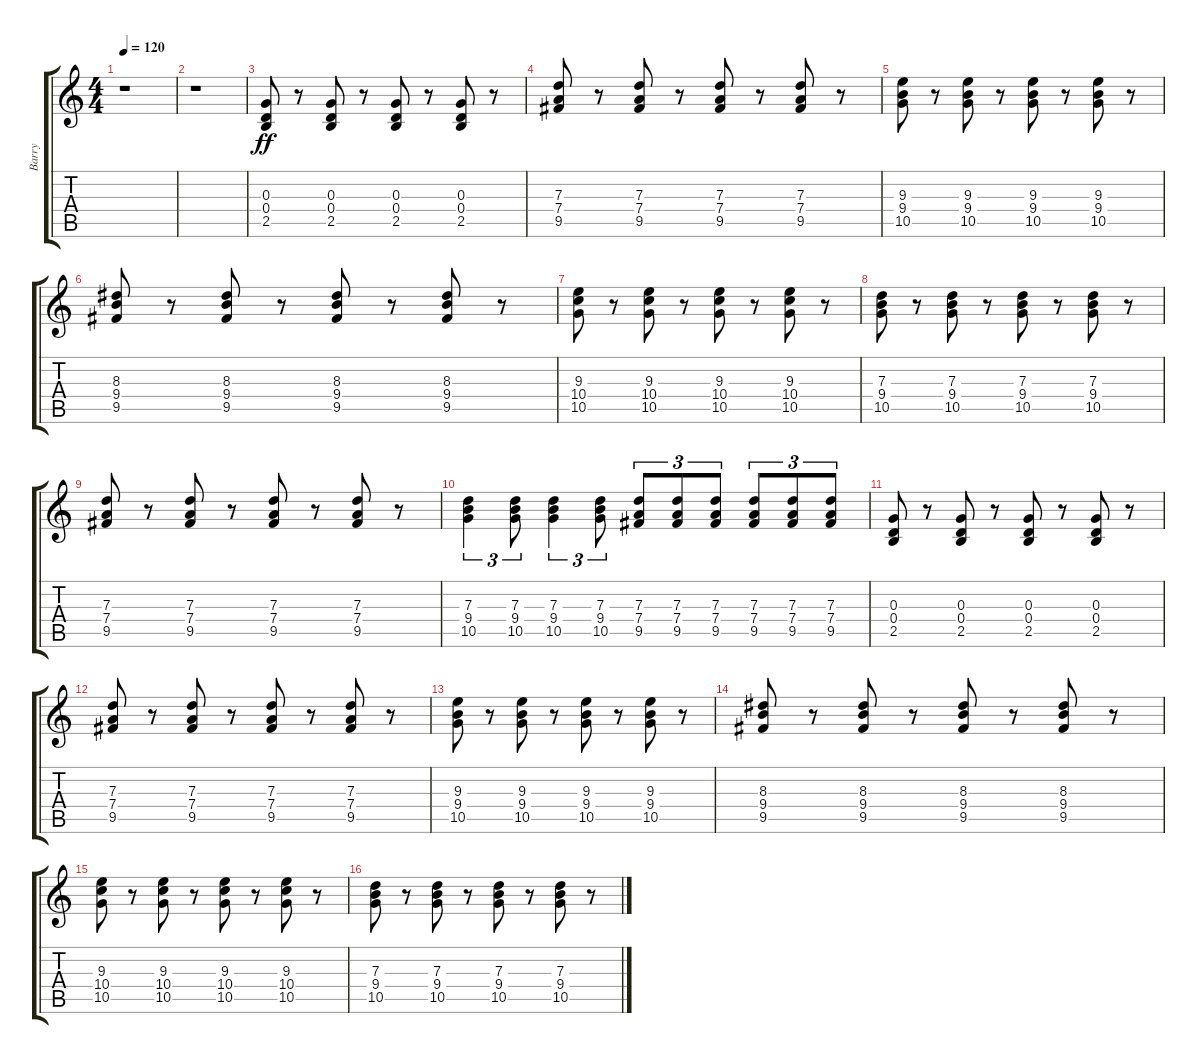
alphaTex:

\track ("Barry" "Barry") {instrument overdrivenguitar}
\staff {score tabs}
\tuning (E4 B3 G3 D3 A2 E2) {hide}
\ts (4 4)
\tempo 120
\clef g2
\ks c
r.1{dy ff} |
r.1 |
(0.3 0.4 2.5).8 r.8 (0.3 0.4 2.5).8 r.8 (0.3 0.4 2.5).8 r.8 (0.3 0.4 2.5).8 r.8 |
(7.3 7.4 9.5).8 r.8 (7.3 7.4 9.5).8 r.8 (7.3 7.4 9.5).8 r.8 (7.3 7.4 9.5).8 r.8 |
(9.3 9.4 10.5).8 r.8 (9.3 9.4 10.5).8 r.8 (9.3 9.4 10.5).8 r.8 (9.3 9.4 10.5).8 r.8 |
(8.3 9.4 9.5).8 r.8 (8.3 9.4 9.5).8 r.8 (8.3 9.4 9.5).8 r.8 (8.3 9.4 9.5).8 r.8 |
(9.3 10.4 10.5).8 r.8 (9.3 10.4 10.5).8 r.8 (9.3 10.4 10.5).8 r.8 (9.3 10.4 10.5).8 r.8 |
(7.3 9.4 10.5).8 r.8 (7.3 9.4 10.5).8 r.8 (7.3 9.4 10.5).8 r.8 (7.3 9.4 10.5).8 r.8 |
(7.3 7.4 9.5).8 r.8 (7.3 7.4 9.5).8 r.8 (7.3 7.4 9.5).8 r.8 (7.3 7.4 9.5).8 r.8 |
(7.3 9.4 10.5).4{tu (3 2)} (7.3 9.4 10.5).8{tu (3 2)} (7.3 9.4 10.5).4{tu (3 2)} (7.3 9.4 10.5).8{tu (3 2)} (7.3 7.4 9.5).8{tu (3 2)} (7.3 7.4 9.5).8{tu (3 2)} (7.3 7.4 9.5).8{tu (3 2)} (7.3 7.4 9.5).8{tu (3 2)} (7.3 7.4 9.5).8{tu (3 2)} (7.3 7.4 9.5).8{tu (3 2)} |
(0.3 0.4 2.5).8 r.8 (0.3 0.4 2.5).8 r.8 (0.3 0.4 2.5).8 r.8 (0.3 0.4 2.5).8 r.8 |
(7.3 7.4 9.5).8 r.8 (7.3 7.4 9.5).8 r.8 (7.3 7.4 9.5).8 r.8 (7.3 7.4 9.5).8 r.8 |
(9.3 9.4 10.5).8 r.8 (9.3 9.4 10.5).8 r.8 (9.3 9.4 10.5).8 r.8 (9.3 9.4 10.5).8 r.8 |
(8.3 9.4 9.5).8 r.8 (8.3 9.4 9.5).8 r.8 (8.3 9.4 9.5).8 r.8 (8.3 9.4 9.5).8 r.8 |
(9.3 10.4 10.5).8 r.8 (9.3 10.4 10.5).8 r.8 (9.3 10.4 10.5).8 r.8 (9.3 10.4 10.5).8 r.8 |
(7.3 9.4 10.5).8 r.8 (7.3 9.4 10.5).8 r.8 (7.3 9.4 10.5).8 r.8 (7.3 9.4 10.5).8 r.8
